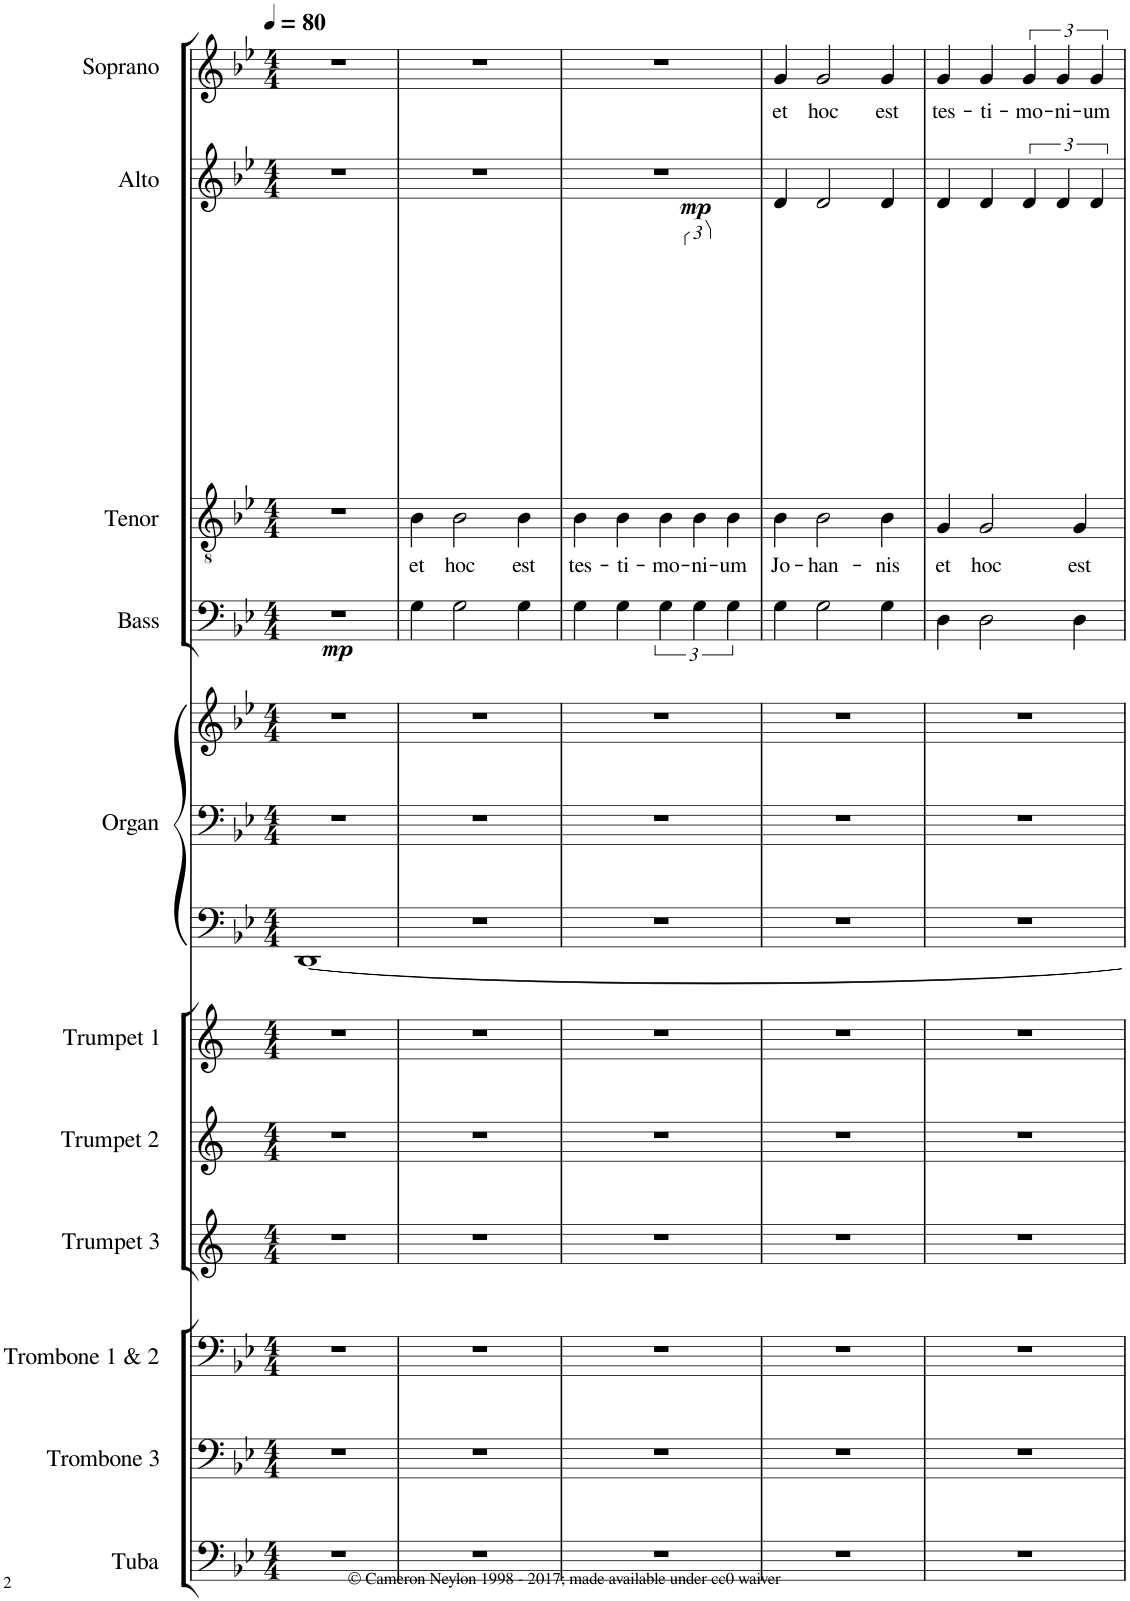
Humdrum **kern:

**kern	**kern	**dynam	**kern	**text	**kern	**dynam	**kern	**text
*part5	*part4	*part4	*part3	*part3	*part2	*part2	*part1	*part1
*staff5	*staff4	*staff4	*staff3	*staff3	*staff2	*staff2	*staff1	*staff1
*I"Organ	*I"Bass	*	*I"Tenor	*	*I"Alto	*	*I"Soprano	*
*I'Org	*I'B.	*	*I'T.	*	*I'A.	*	*I'S.	*
*clefF4	*clefF4	*	*clefGv2	*	*clefG2	*	*clefG2	*
*k[b-e-]	*k[b-e-]	*	*k[b-e-]	*	*k[b-e-]	*	*k[b-e-]	*
*B-:	*B-:	*	*B-:	*	*B-:	*	*B-:	*
*M4/4	*M4/4	*	*M4/4	*	*M4/4	*	*M4/4	*
*MM80	*MM80	*	*MM80	*	*MM80	*	*MM80	*
=1	=1	=1	=1	=1	=1	=1	=1	=1
!	!	!LO:DY:b	!	!	!	!	!	!
[1DD	1r	mp	1r	.	1r	.	1r	.
=2	=2	=2	=2	=2	=2	=2	=2	=2
!	!	!	!	!LO:LY:b	!	!	!	!
1r	4G\	.	4B-\	et	1r	.	1r	.
!	!	!	!	!LO:LY:b	!	!	!	!
.	2G\	.	2B-\	hoc	.	.	.	.
!	!	!	!	!LO:LY:b	!	!	!	!
.	4G\	.	4B-\	est	.	.	.	.
=3	=3	=3	=3	=3	=3	=3	=3	=3
!	!	!	!	!LO:LY:b	!	!LO:DY:b	!	!
1r	4G\	.	4B-\	tes-	1r	mp	1r	.
!	!	!	!	!LO:LY:b	!	!	!	!
.	4G\	.	4B-\	-ti-	.	.	.	.
!	!	!	!	!LO:LY:b	!	!	!	!
.	6G\	.	6B-\	-mo-	.	.	.	.
!	!	!	!	!LO:LY:b	!	!	!	!
.	6G\	.	6B-\	-ni-	.	.	.	.
!	!	!	!	!LO:LY:b	!	!	!	!
.	6G\	.	6B-\	-um	.	.	.	.
=4	=4	=4	=4	=4	=4	=4	=4	=4
!	!	!	!	!LO:LY:b	!	!	!	!LO:LY:b
1r	4G\	.	4B-\	Jo-	4d/	.	4g/	et
!	!	!	!	!LO:LY:b	!	!	!	!LO:LY:b
.	2G\	.	2B-\	-han-	2d/	.	2g/	hoc
!	!	!	!	!LO:LY:b	!	!	!	!LO:LY:b
.	4G\	.	4B-\	-nis	4d/	.	4g/	est
=5	=5	=5	=5	=5	=5	=5	=5	=5
!	!	!	!	!LO:LY:b	!	!	!	!LO:LY:b
1r	4D\	.	4G/	et	4d/	.	4g/	tes-
!	!	!	!	!LO:LY:b	!	!	!	!LO:LY:b
.	2D\	.	2G/	hoc	4d/	.	4g/	-ti-
!	!	!	!	!	!	!	!	!LO:LY:b
.	.	.	.	.	6d/	.	6g/	-mo-
!	!	!	!	!	!	!	!	!LO:LY:b
.	.	.	.	.	6d/	.	6g/	-ni-
!	!	!	!	!LO:LY:b	!	!	!	!
.	4D\	.	4G/	est	.	.	.	.
!	!	!	!	!	!	!	!	!LO:LY:b
.	.	.	.	.	6d/	.	6g/	-um
=	=	=	=	=	=	=	=	=
*-	*-	*-	*-	*-	*-	*-	*-	*-
